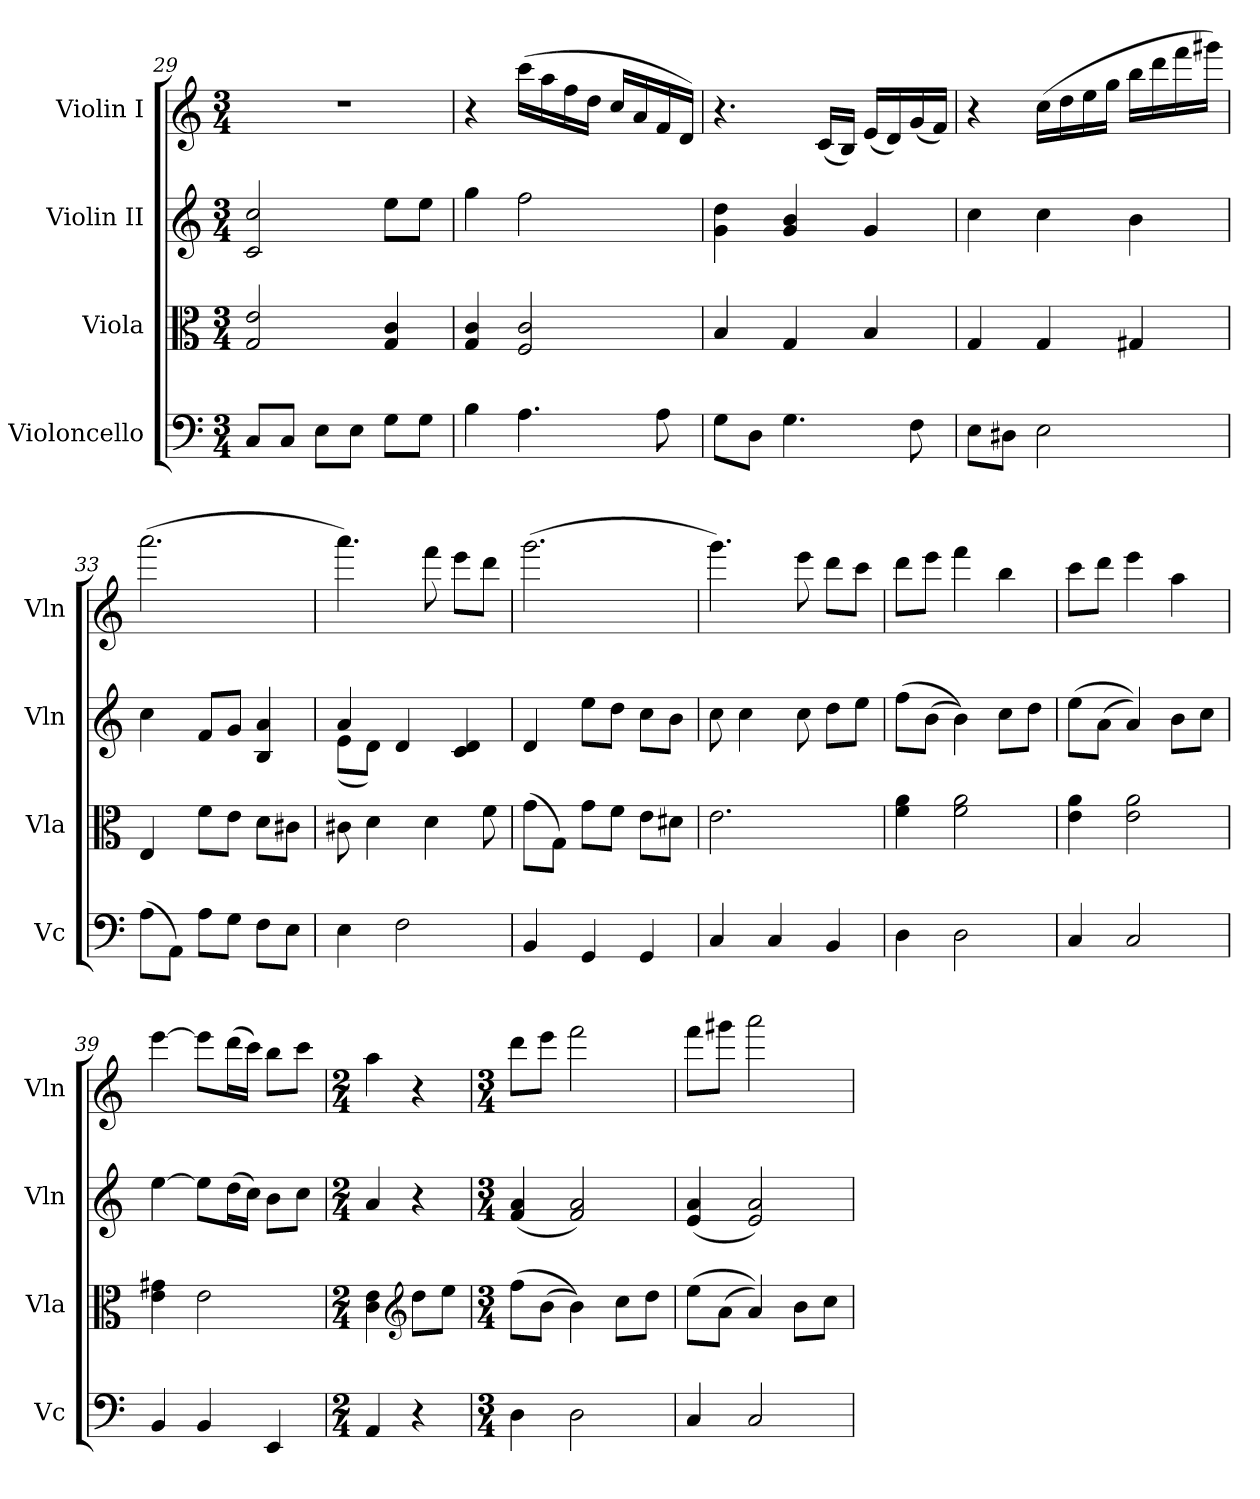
**kern	**kern	**kern	**kern
*part4	*part3	*part2	*part1
*staff4	*staff3	*staff2	*staff1
*I"Violoncello	*I"Viola	*I"Violin II	*I"Violin I
*I'Vc	*I'Vla	*I'Vln	*I'Vln
*clefF4	*clefC3	*clefG2	*clefG2
*k[]	*k[]	*k[]	*k[]
*M3/4	*M3/4	*M3/4	*M3/4
=29	=29	=29	=29
8C/L	2G/ 2e/	2c/ 2cc/	2.r
8C/J	.	.	.
8E\L	.	.	.
8E\J	.	.	.
8G\L	4G/ 4c/	8ee\L	.
8G\J	.	8ee\J	.
=30	=30	=30	=30
4B\	4G/ 4c/	4gg\	4r
4.A\	2F/ 2c/	2ff\	(>16ccc\LL
.	.	.	16aa\
.	.	.	16ff\
.	.	.	16dd\JJ
.	.	.	16cc/LL
.	.	.	16a/
8A\	.	.	16f/
.	.	.	16d/JJ)
!!LO:PB:g=z
=31	=31	=31	=31
8G\L	4B/	4g\ 4dd\	4.r
8D\J	.	.	.
4.G\	4G/	4g/ 4b/	.
.	.	.	(<16c/LL
.	.	.	16B/JJ)
.	4B/	4g/	(<16e/LL
.	.	.	16d/)
8F\	.	.	(<16g/
.	.	.	16f/JJ)
=32	=32	=32	=32
8E\L	4G/	4cc\	4r
8D#X\J	.	.	.
2E\	4G/	4cc\	(>16cc\LL
.	.	.	16dd\
.	.	.	16ee\
.	.	.	16gg\JJ
.	4G#X/	4b\	16bb\LL
.	.	.	16ddd\
.	.	.	16fff\
.	.	.	16ggg#X\JJ)
=33	=33	=33	=33
(>8A\L	4E/	4cc\	(>2.aaa\
8AA\J)	.	.	.
8A\L	8f\L	8f/L	.
8G\J	8e\J	8g/J	.
8F\L	8d\L	4B/ 4a/	.
8E\J	8c#X\J	.	.
=34	=34	=34	=34
*	*	*^	*
4E\	8c#X\	4a/	(>8e\L	4.aaa\)
.	4d\	.	8d\J)	.
2F\	.	4d/	2ryy	.
.	4d\	.	.	8fff\
.	.	4c/ 4d/	.	8eee\L
.	8f\	.	.	8ddd\J
*	*	*v	*v	*
=35	=35	=35	=35
4BB/	(>8g\L	4d/	(>2.ggg\
.	8G\J)	.	.
4GG/	8g\L	8ee\L	.
.	8f\J	8dd\J	.
4GG/	8e\L	8cc\L	.
.	8d#X\J	8b\J	.
!!LO:LB:g=z
=36	=36	=36	=36
4C/	2.e\	8cc\	4.ggg\)
.	.	4cc\	.
4C/	.	.	.
.	.	8cc\	8eee\
4BB/	.	8dd\L	8ddd\L
.	.	8ee\J	8ccc\J
=37	=37	=37	=37
4D\	4f\ 4a\	(>8ff\L	8ddd\L
.	.	(>8b\J	8eee\J
2D\	2f\ 2a\	4b\))	4fff\
.	.	8cc\L	4bb\
.	.	8dd\J	.
=38	=38	=38	=38
4C/	4e\ 4a\	(>8ee\L	8ccc\L
.	.	(>8a\J	8ddd\J
2C/	2e\ 2a\	4a/))	4eee\
.	.	8b\L	4aa\
.	.	8cc\J	.
=39	=39	=39	=39
4BB/	4e\ 4g#X\	[4ee\	[4eee\
4BB/	2e\	8ee\L]	8eee\L]
.	.	(>16dd\L	(>16ddd\L
.	.	16cc\JJ)	16ccc\JJ)
4EE/	.	8b\L	8bb\L
.	.	8cc\J	8ccc\J
=40	=40	=40	=40
*M2/4	*M2/4	*M2/4	*M2/4
4AA/	4c\ 4e\	4a/	4aa\
*	*clefG2	*	*
4r	8dd\L	4r	4r
.	8ee\J	.	.
=41	=41	=41	=41
*M3/4	*M3/4	*M3/4	*M3/4
4D\	(>8ff\L	(<4f/ 4a/	8ddd\L
.	(>8b\J	.	8eee\J
2D\	4b\))	2f/ 2a/)	2fff\
.	8cc\L	.	.
.	8dd\J	.	.
!!LO:LB:g=z
=42	=42	=42	=42
4C/	(>8ee\L	(<4e/ 4a/	8fff\L
.	(>8a\J	.	8ggg#X\J
2C/	4a/))	2e/ 2a/)	2aaa\
.	8b\L	.	.
.	8cc\J	.	.
=	=	=	=
*-	*-	*-	*-
